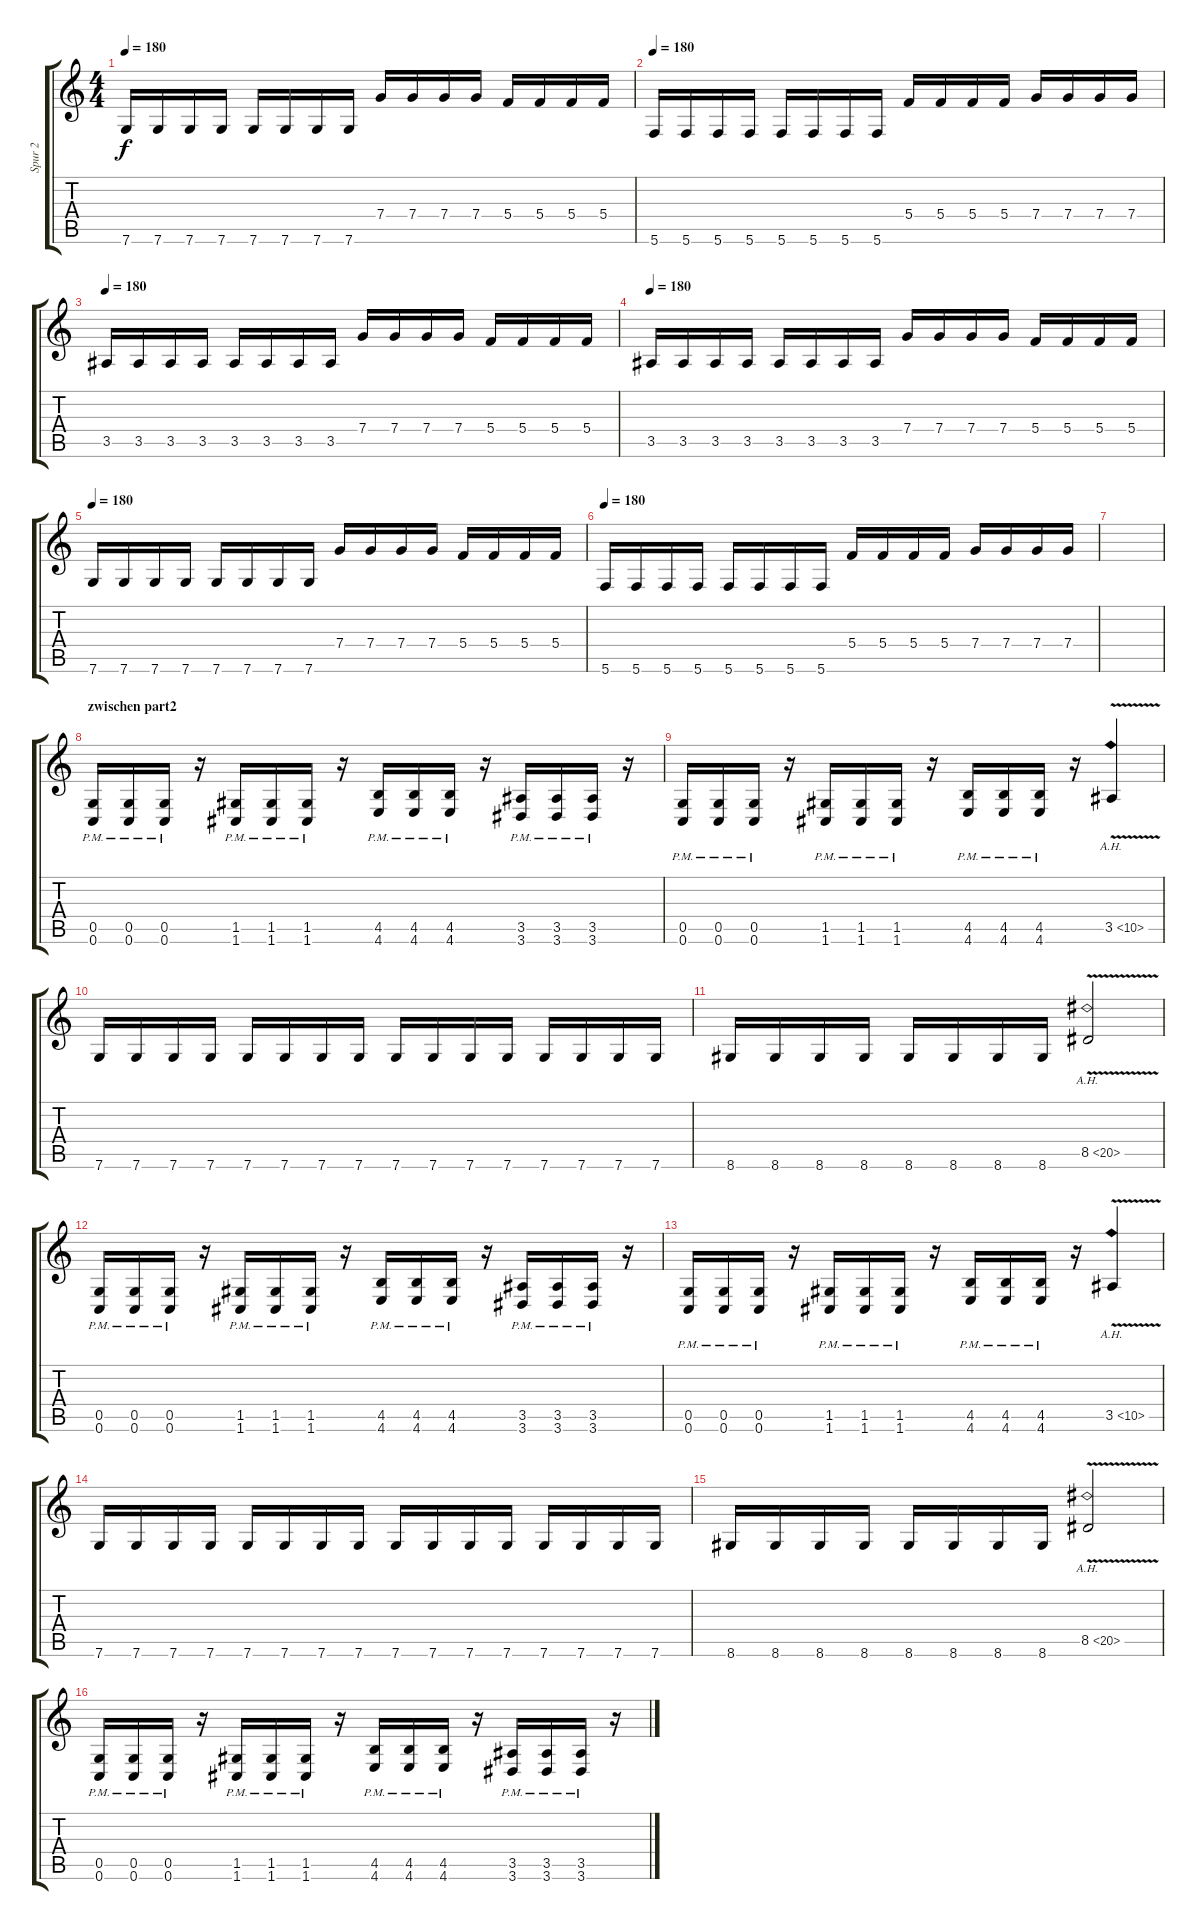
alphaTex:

\track ("Spur 2" "Spur 2") {instrument distortionguitar}
\staff {score tabs}
\tuning (D4 A3 F3 C3 G2 C2) {hide}
\ts (4 4)
\tempo 180
\clef g2
\ks c
7.6.16{dy f} 7.6.16 7.6.16 7.6.16 7.6.16 7.6.16 7.6.16 7.6.16 7.4.16 7.4.16 7.4.16 7.4.16 5.4.16 5.4.16 5.4.16 5.4.16 |
\tempo 180
5.6.16 5.6.16 5.6.16 5.6.16 5.6.16 5.6.16 5.6.16 5.6.16 5.4.16 5.4.16 5.4.16 5.4.16 7.4.16 7.4.16 7.4.16 7.4.16 |
\tempo 180
3.5.16 3.5.16 3.5.16 3.5.16 3.5.16 3.5.16 3.5.16 3.5.16 7.4.16 7.4.16 7.4.16 7.4.16 5.4.16 5.4.16 5.4.16 5.4.16 |
\tempo 180
3.5.16 3.5.16 3.5.16 3.5.16 3.5.16 3.5.16 3.5.16 3.5.16 7.4.16 7.4.16 7.4.16 7.4.16 5.4.16 5.4.16 5.4.16 5.4.16 |
\tempo 180
7.6.16 7.6.16 7.6.16 7.6.16 7.6.16 7.6.16 7.6.16 7.6.16 7.4.16 7.4.16 7.4.16 7.4.16 5.4.16 5.4.16 5.4.16 5.4.16 |
\tempo 180
5.6.16 5.6.16 5.6.16 5.6.16 5.6.16 5.6.16 5.6.16 5.6.16 5.4.16 5.4.16 5.4.16 5.4.16 7.4.16 7.4.16 7.4.16 7.4.16 |
|
\section ("" "zwischen part2")
(0.5{pm} 0.6{pm}).16 (0.5{pm} 0.6{pm}).16 (0.5{pm} 0.6{pm}).16 r.16 (1.5{pm} 1.6{pm}).16 (1.5{pm} 1.6{pm}).16 (1.5{pm} 1.6{pm}).16 r.16 (4.5{pm} 4.6{pm}).16 (4.5{pm} 4.6{pm}).16 (4.5{pm} 4.6{pm}).16 r.16 (3.5{pm} 3.6{pm}).16 (3.5{pm} 3.6).16 (3.5{pm} 3.6{pm}).16 r.16 |
(0.5{pm} 0.6{pm}).16 (0.5{pm} 0.6{pm}).16 (0.5{pm} 0.6{pm}).16 r.16 (1.5{pm} 1.6{pm}).16 (1.5{pm} 1.6{pm}).16 (1.5{pm} 1.6{pm}).16 r.16 (4.5{pm} 4.6{pm}).16 (4.5{pm} 4.6{pm}).16 (4.5{pm} 4.6{pm}).16 r.16 3.5{ah 7 v}.4 |
7.6.16 7.6.16 7.6.16 7.6.16 7.6.16 7.6.16 7.6.16 7.6.16 7.6.16 7.6.16 7.6.16 7.6.16 7.6.16 7.6.16 7.6.16 7.6.16 |
8.6.16 8.6.16 8.6.16 8.6.16 8.6.16 8.6.16 8.6.16 8.6.16 8.5{ah 12 v}.2 |
(0.5{pm} 0.6{pm}).16 (0.5{pm} 0.6{pm}).16 (0.5{pm} 0.6{pm}).16 r.16 (1.5{pm} 1.6{pm}).16 (1.5{pm} 1.6{pm}).16 (1.5{pm} 1.6{pm}).16 r.16 (4.5{pm} 4.6{pm}).16 (4.5{pm} 4.6{pm}).16 (4.5{pm} 4.6{pm}).16 r.16 (3.5{pm} 3.6{pm}).16 (3.5{pm} 3.6).16 (3.5{pm} 3.6{pm}).16 r.16 |
(0.5{pm} 0.6{pm}).16 (0.5{pm} 0.6{pm}).16 (0.5{pm} 0.6{pm}).16 r.16 (1.5{pm} 1.6{pm}).16 (1.5{pm} 1.6{pm}).16 (1.5{pm} 1.6{pm}).16 r.16 (4.5{pm} 4.6{pm}).16 (4.5{pm} 4.6{pm}).16 (4.5{pm} 4.6{pm}).16 r.16 3.5{ah 7 v}.4 |
7.6.16 7.6.16 7.6.16 7.6.16 7.6.16 7.6.16 7.6.16 7.6.16 7.6.16 7.6.16 7.6.16 7.6.16 7.6.16 7.6.16 7.6.16 7.6.16 |
8.6.16 8.6.16 8.6.16 8.6.16 8.6.16 8.6.16 8.6.16 8.6.16 8.5{ah 12 v}.2 |
(0.5{pm} 0.6{pm}).16 (0.5{pm} 0.6{pm}).16 (0.5{pm} 0.6{pm}).16 r.16 (1.5{pm} 1.6{pm}).16 (1.5{pm} 1.6{pm}).16 (1.5{pm} 1.6{pm}).16 r.16 (4.5{pm} 4.6{pm}).16 (4.5{pm} 4.6{pm}).16 (4.5{pm} 4.6{pm}).16 r.16 (3.5{pm} 3.6{pm}).16 (3.5{pm} 3.6).16 (3.5{pm} 3.6{pm}).16 r.16
